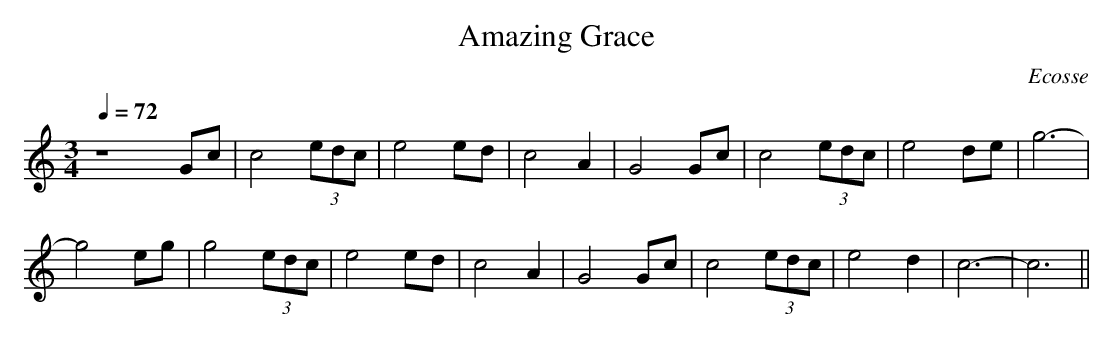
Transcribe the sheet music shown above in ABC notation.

X:1
T:Amazing Grace
O:Ecosse
M:3/4
L:1/4
Q:1/4=72
K:C
z4 G/c/|c2 (3e/d/c/|e2 e/d/|c2 A|G2 G/c/|c2 (3e/d/c/|e2 d/e/|g3-|
g2 e/g/|g2 (3e/d/c/|e2 e/d/|c2 A|G2 G/c/|c2 (3e/d/c/|e2 d| c3-|c3||
